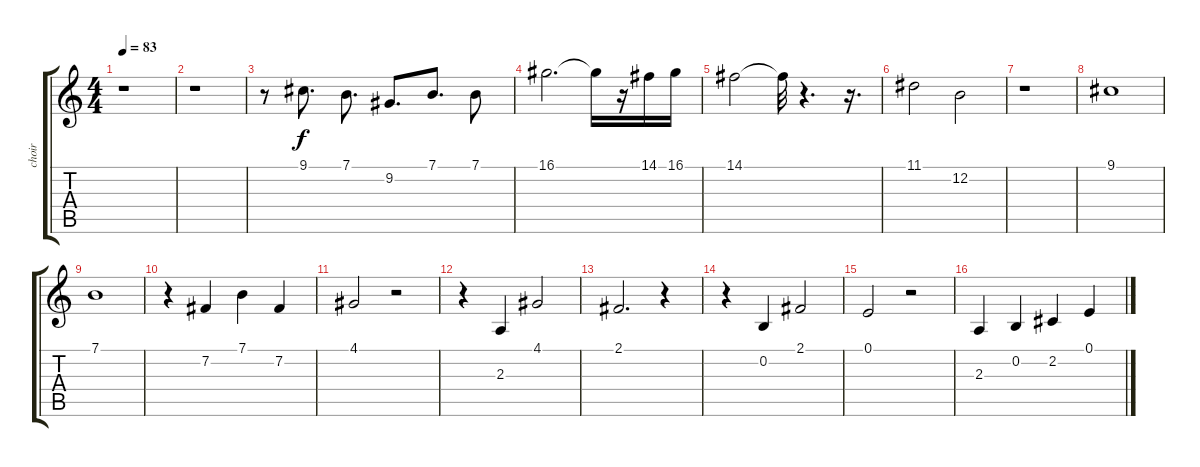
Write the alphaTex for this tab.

\track ("choir" "choir") {instrument choiraahs}
\staff {score tabs}
\tuning (E4 B3 G3 D3 A2 E2) {hide}
\ts (4 4)
\tempo 83
\clef g2
\ks c
r.1{dy f} |
r.1 |
r.8 9.1.8{d} 7.1.8{d} 9.2.8{d} 7.1.8{d} 7.1.8 |
16.1.2{d} 16.1{t}.16 r.16 14.1.16 16.1.16 |
14.1.2 14.1{t}.32 r.4{d} r.16{d} |
11.1.2 12.2.2 |
r.1 |
9.1.1 |
7.1.1 |
r.4 7.2.4 7.1.4 7.2.4 |
4.1.2 r.2 |
r.4 2.3.4 4.1.2 |
2.1.2{d} r.4 |
r.4 0.2.4 2.1.2 |
0.1.2 r.2 |
2.3.4 0.2.4 2.2.4 0.1.4
